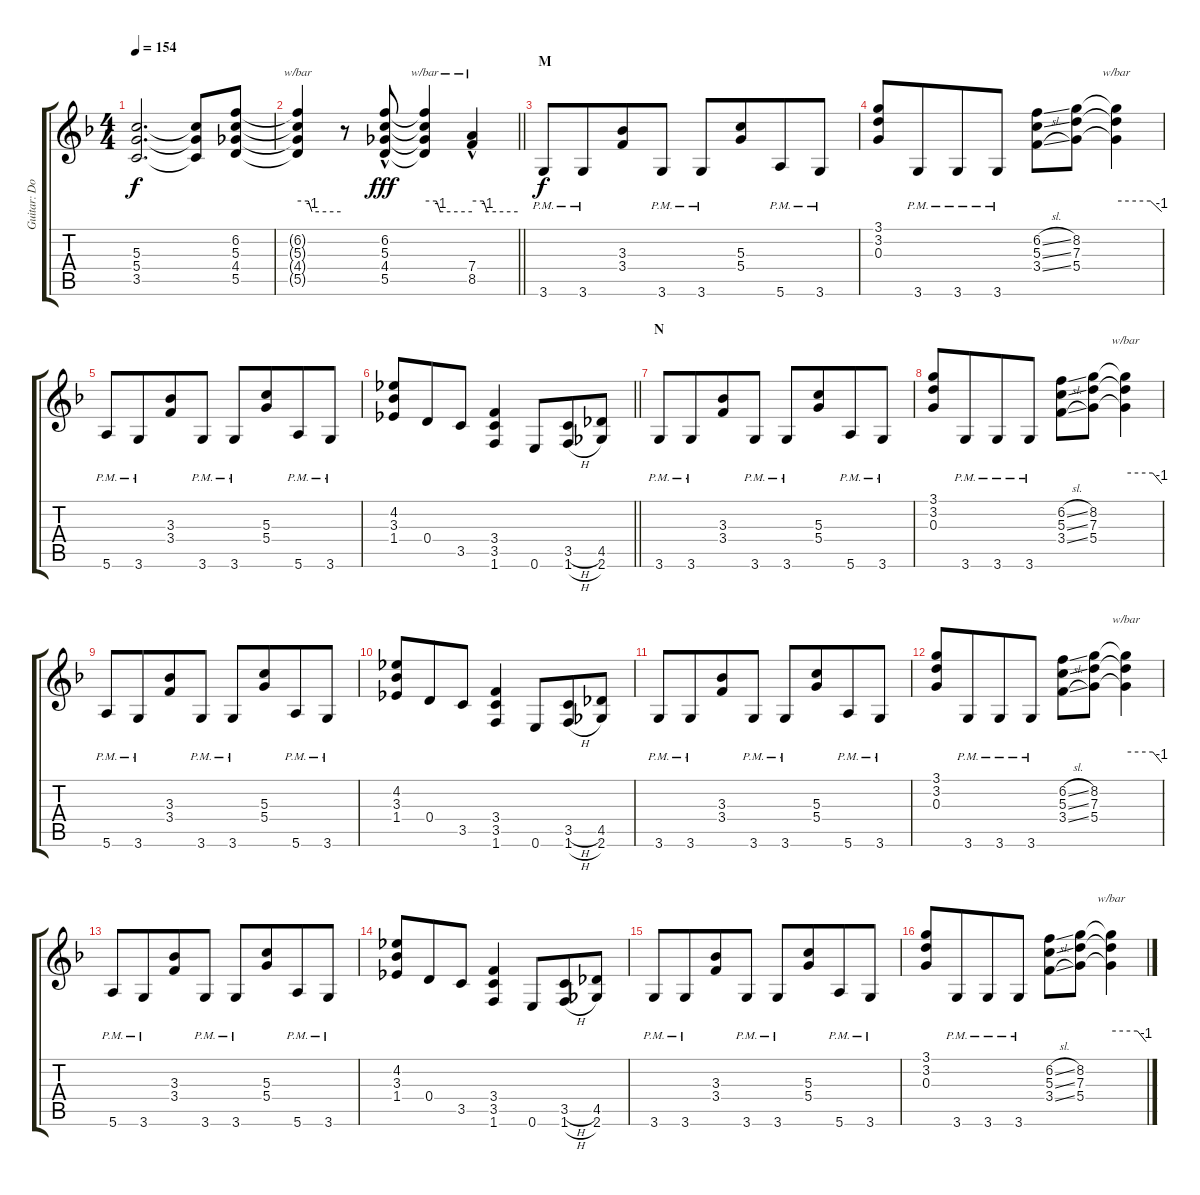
\track ("Guitar: Doug" "Guitar: Do") {instrument overdrivenguitar}
\staff {score tabs}
\tuning (E4 B3 G3 D3 A2 E2) {hide}
\ts (4 4)
\tempo 154
\clef g2
\ks f
(5.3{t} 5.4{t} 3.5{t}).2{d dy f} (5.3{t} 5.4{t} 3.5{t}).8 (6.2 5.3 4.4 5.5).8 |
\barLineRight lightlight
(6.2{t} 5.3{t} 4.4{t} 5.5{t}).4{tbe (custom default 0 0 15 0 20 -4 60 -4)} r.8 (6.2{hac} 5.3{hac} 4.4{hac} 5.5{hac}).8{dy fff} (6.2{t} 5.3{t} 4.4{t} 5.5{t}).4{tbe (custom default 0 0 15 0 20 -4 60 -4)} (7.4{hac} 8.5{hac}).4{tbe (custom default 0 0 15 0 20 -4 60 -4)} |
\section ("" "M")
3.6{pm}.8{dy f} 3.6{pm}.8{beam merge} (3.3 3.4).8 3.6{pm}.8 3.6{pm}.8 (5.3 5.4).8{beam merge} 5.6{pm}.8 3.6{pm}.8 |
(3.1 3.2 0.3).8 3.6{pm}.8{beam merge} 3.6{pm}.8 3.6{pm}.8 (6.2{sl} 5.3{sl} 3.4{sl}).8 (8.2 7.3 5.4).8{beam merge} (8.2{t} 7.3{t} 5.4{t}).4{tbe (custom default 0 0 45 0 60 -4)} |
5.6{pm}.8 3.6{pm}.8{beam merge} (3.3 3.4).8 3.6{pm}.8 3.6{pm}.8 (5.3 5.4).8{beam merge} 5.6{pm}.8 3.6{pm}.8 |
\barLineRight lightlight
(4.2 3.3 1.4).8 0.4.8{beam merge} 3.5.8 (3.4 3.5 1.6).4 0.6.8{beam merge} (3.5{h} 1.6{h}).8 (4.5 2.6).8 |
\section ("" "N")
3.6{pm}.8 3.6{pm}.8{beam merge} (3.3 3.4).8 3.6{pm}.8 3.6{pm}.8 (5.3 5.4).8{beam merge} 5.6{pm}.8 3.6{pm}.8 |
(3.1 3.2 0.3).8 3.6{pm}.8{beam merge} 3.6{pm}.8 3.6{pm}.8 (6.2{sl} 5.3{sl} 3.4{sl}).8 (8.2 7.3 5.4).8{beam merge} (8.2{t} 7.3{t} 5.4{t}).4{tbe (custom default 0 0 45 0 60 -4)} |
5.6{pm}.8 3.6{pm}.8{beam merge} (3.3 3.4).8 3.6{pm}.8 3.6{pm}.8 (5.3 5.4).8{beam merge} 5.6{pm}.8 3.6{pm}.8 |
(4.2 3.3 1.4).8 0.4.8{beam merge} 3.5.8 (3.4 3.5 1.6).4 0.6.8{beam merge} (3.5{h} 1.6{h}).8 (4.5 2.6).8 |
3.6{pm}.8 3.6{pm}.8{beam merge} (3.3 3.4).8 3.6{pm}.8 3.6{pm}.8 (5.3 5.4).8{beam merge} 5.6{pm}.8 3.6{pm}.8 |
(3.1 3.2 0.3).8 3.6{pm}.8{beam merge} 3.6{pm}.8 3.6{pm}.8 (6.2{sl} 5.3{sl} 3.4{sl}).8 (8.2 7.3 5.4).8{beam merge} (8.2{t} 7.3{t} 5.4{t}).4{tbe (custom default 0 0 45 0 60 -4)} |
5.6{pm}.8 3.6{pm}.8{beam merge} (3.3 3.4).8 3.6{pm}.8 3.6{pm}.8 (5.3 5.4).8{beam merge} 5.6{pm}.8 3.6{pm}.8 |
(4.2 3.3 1.4).8 0.4.8{beam merge} 3.5.8 (3.4 3.5 1.6).4 0.6.8{beam merge} (3.5{h} 1.6{h}).8 (4.5 2.6).8 |
3.6{pm}.8 3.6{pm}.8{beam merge} (3.3 3.4).8 3.6{pm}.8 3.6{pm}.8 (5.3 5.4).8{beam merge} 5.6{pm}.8 3.6{pm}.8 |
(3.1 3.2 0.3).8 3.6{pm}.8{beam merge} 3.6{pm}.8 3.6{pm}.8 (6.2{sl} 5.3{sl} 3.4{sl}).8 (8.2 7.3 5.4).8{beam merge} (8.2{t} 7.3{t} 5.4{t}).4{tbe (custom default 0 0 45 0 60 -4)}
